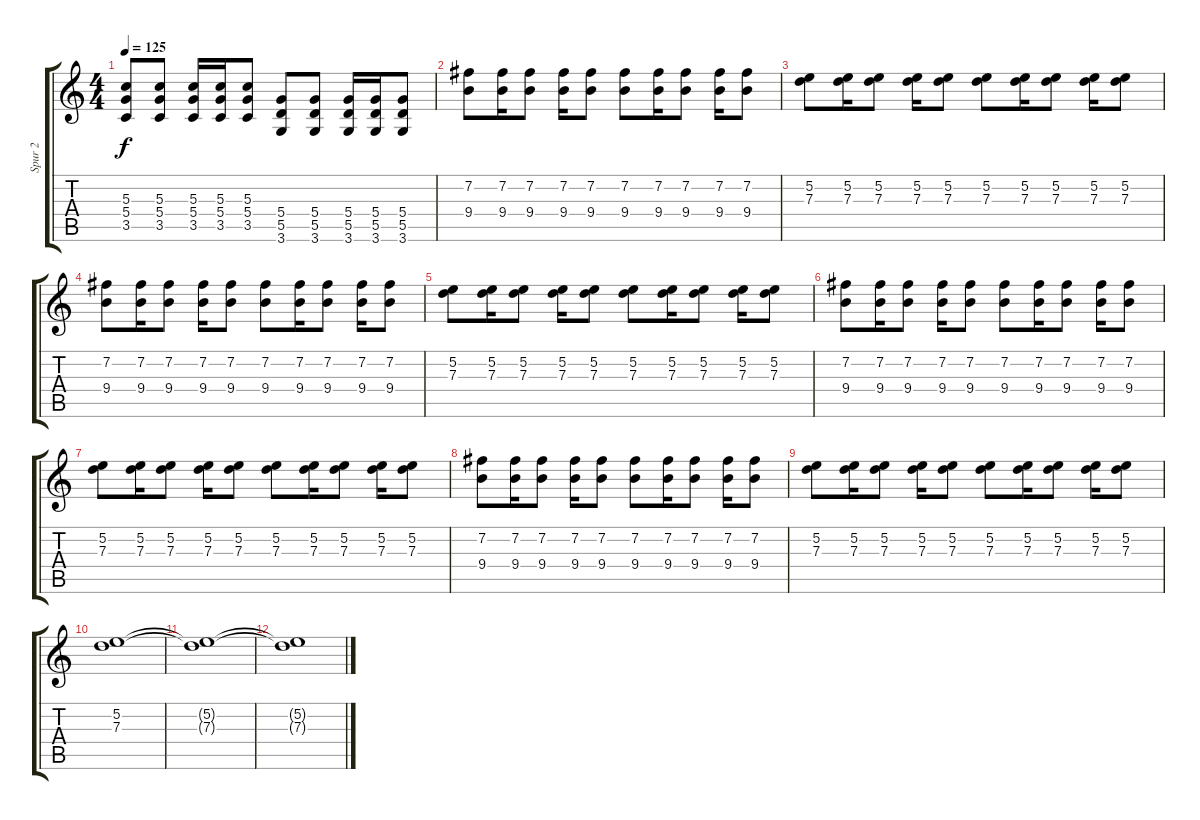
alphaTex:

\track ("Spur 2" "Spur 2") {instrument distortionguitar}
\staff {score tabs}
\tuning (E4 B3 G3 D3 A2 E2) {hide}
\ts (4 4)
\tempo 125
\clef g2
\ks c
(5.3 5.4 3.5).8{dy f} (5.3 5.4 3.5).8 (5.3 5.4 3.5).16 (5.3 5.4 3.5).16 (5.3 5.4 3.5).8 (5.4 5.5 3.6).8 (5.4 5.5 3.6).8 (5.4 5.5 3.6).16 (5.4 5.5 3.6).16 (5.4 5.5 3.6).8 |
(7.2 9.4).8{volume 10 instrument electricguitarclean} (7.2 9.4).16 (7.2 9.4).8 (7.2 9.4).16 (7.2 9.4).8 (7.2 9.4).8 (7.2 9.4).16 (7.2 9.4).8 (7.2 9.4).16 (7.2 9.4).8 |
(5.2 7.3).8 (5.2 7.3).16 (5.2 7.3).8 (5.2 7.3).16 (5.2 7.3).8 (5.2 7.3).8 (5.2 7.3).16 (5.2 7.3).8 (5.2 7.3).16 (5.2 7.3).8 |
(7.2 9.4).8 (7.2 9.4).16 (7.2 9.4).8 (7.2 9.4).16 (7.2 9.4).8 (7.2 9.4).8 (7.2 9.4).16 (7.2 9.4).8 (7.2 9.4).16 (7.2 9.4).8 |
(5.2 7.3).8 (5.2 7.3).16 (5.2 7.3).8 (5.2 7.3).16 (5.2 7.3).8 (5.2 7.3).8 (5.2 7.3).16 (5.2 7.3).8 (5.2 7.3).16 (5.2 7.3).8 |
(7.2 9.4).8 (7.2 9.4).16 (7.2 9.4).8 (7.2 9.4).16 (7.2 9.4).8 (7.2 9.4).8 (7.2 9.4).16 (7.2 9.4).8 (7.2 9.4).16 (7.2 9.4).8 |
(5.2 7.3).8 (5.2 7.3).16 (5.2 7.3).8 (5.2 7.3).16 (5.2 7.3).8 (5.2 7.3).8 (5.2 7.3).16 (5.2 7.3).8 (5.2 7.3).16 (5.2 7.3).8 |
(7.2 9.4).8 (7.2 9.4).16 (7.2 9.4).8 (7.2 9.4).16 (7.2 9.4).8 (7.2 9.4).8 (7.2 9.4).16 (7.2 9.4).8 (7.2 9.4).16 (7.2 9.4).8 |
(5.2 7.3).8 (5.2 7.3).16 (5.2 7.3).8 (5.2 7.3).16 (5.2 7.3).8 (5.2 7.3).8 (5.2 7.3).16 (5.2 7.3).8 (5.2 7.3).16 (5.2 7.3).8 |
(5.2 7.3).1 |
(5.2{t} 7.3{t}).1 |
(5.2{t} 7.3{t}).1
